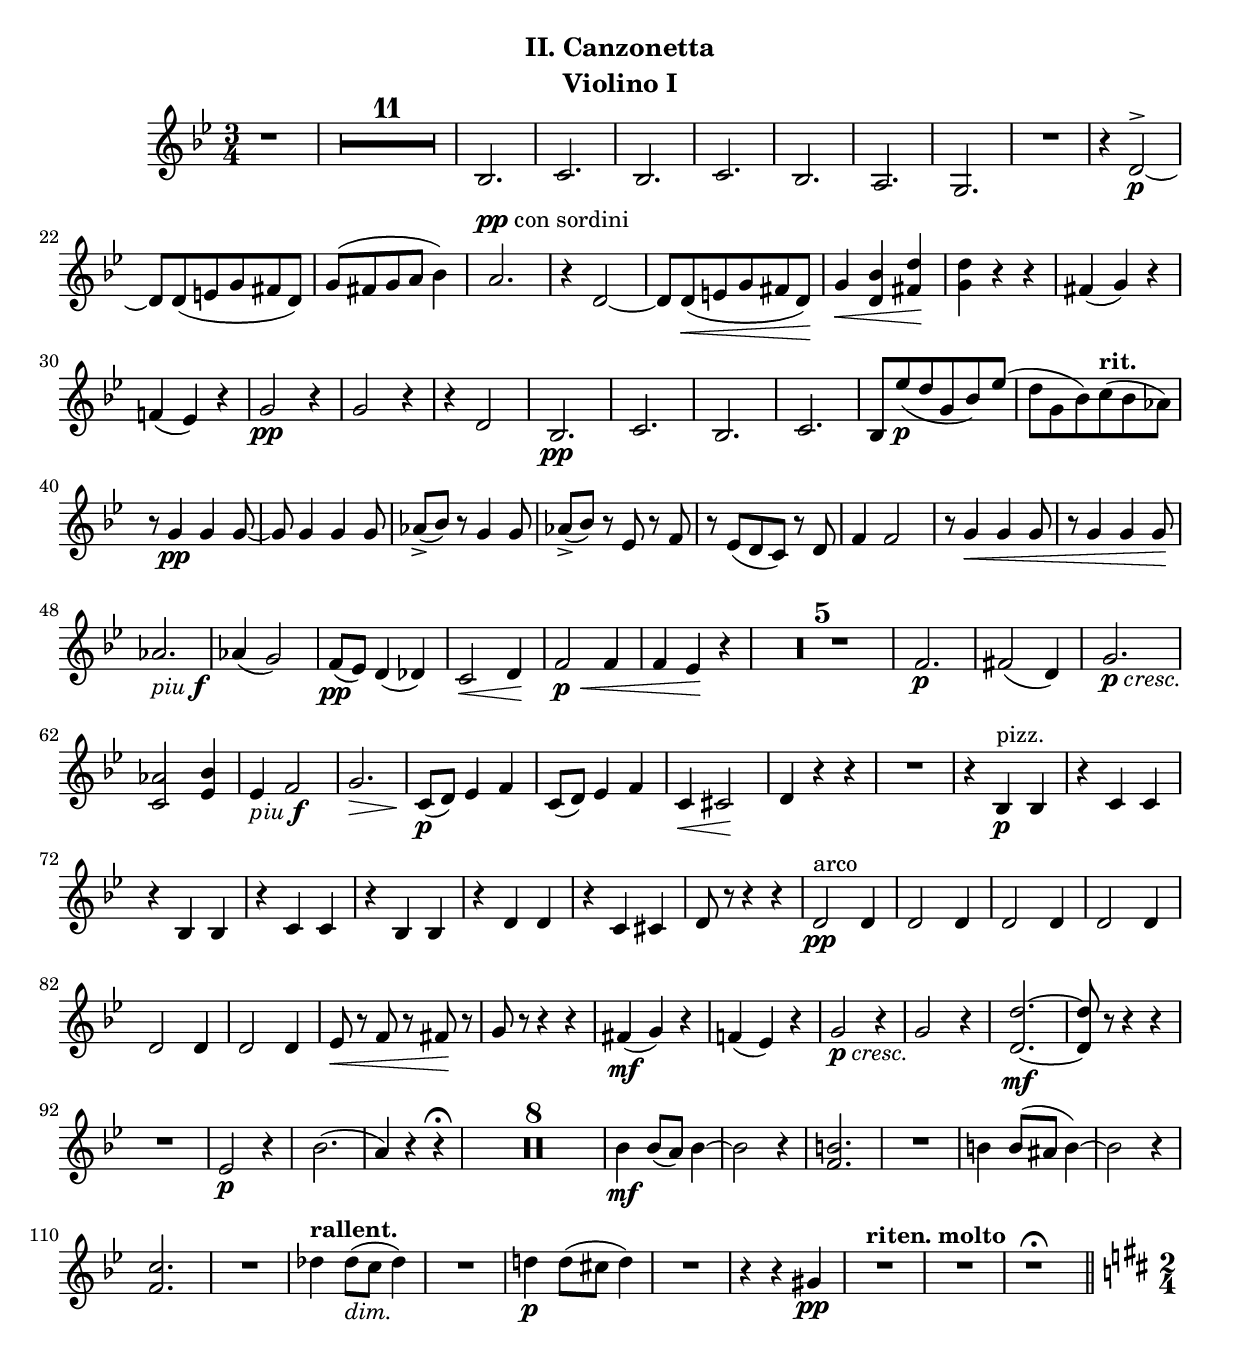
\version "2.18.0"
\include "english.ly"
\include "../defs.ily"
\include "global.ily"
\include "header.ily"

\version "2.18.2"

theFirstViolins =  \relative d' {
	\clef "treble"
	\key g \minor
	
	r1*3/4
	R1*3/4*11
	
	\noDynamic bflat2.\pp_\markup { \dynamic pp con sordini }
	c
	bflat
	c
	bflat
	a
	g
	R1*3/4
	r4 d'2^>\p~
	d8[ d( e g fsharp d])
	g[( fsharp g a] bflat4)
	a2.
	r4 d,2~
	d8[ d(\< e g fsharp d])\!
	g4\< < d bflat' > < fsharp d' >\!
	< g d' > r r
	fsharp( g) r
	f!( eflat) r
	g2\pp r4
	g2 r4
	r4 d2
	bflat2.\pp
	c
	bflat
	c
	bflat8[ eflat'\p( d g, bflat) eflat](
	d[ g, bflat) c( bflat aflat])
	r8 g4\pp g g8~
	g8 g4 g g8
	aflat8->[( bflat]) r g4 g8
	aflat8->[( bflat]) r eflat, r f
	r eflat[( d c]) r d
	f4 f2
	r8 g4\< g g8
	r g4 g g8\!
	aflat2._\markup { \italic piu \dynamic f }
	aflat4( g2)
	f8\pp[( eflat]) d4( dflat)
	c2\< d4\!
	f2\p\< f4
	f eflat\! r
	
	R1*3/4*5
	
	f2.\p
	fsharp2( d4)
	g2._\markup { \dynamic p \italic cresc.}
	< c, aflat' >2 < eflat bflat' >4
	eflat4_\markup { \italic piu \dynamic f } f2
	<< { g2. } { s4.\> s4 s8\! } >>
	c,8\p[( d]) eflat4 f
	c8[( d]) eflat4 f
	c\< csharp2\!
	d4 r r
	R1*3/4
	
	\set Staff.midiInstrument = #"pizzicato strings"
	r4 bflat\p^\markup {pizz.} bflat
	r c c
	r bflat bflat
	r c c
	r bflat bflat
	r d d
	r c csharp
	d8 r r4 r
	
	\set Staff.midiInstrument = #"string ensemble 1"
	d2\pp^arco d4
	d2 d4
	d2 d4
	d2 d4
	d2 d4
	d2 d4
	eflat8\< r f r fsharp\! r
	g r r4 r
	fsharp4\mf( g) r4
	f!4( eflat) r
	g2_\markup { \dynamic p \italic cresc. } r4
	g2 r4
	< d d' >2.\mf~
	< d d' >8 r r4 r
	R1*3/4
	eflat2\p r4
	bflat'2.(
	a4) r r\fermata
	
	R1*3/4*8
	
	bflat4\mf bflat8[( a]) bflat4~
	bflat2 r4
	< f b >2.
	R1*3/4
	b4 b8[( asharp] b4)~
	b2 r4
	< f c' >2.
	R1*3/4
	dflat'4 dflat8[(_\markup { \italic dim. } c] dflat4)
	R1*3/4
	d!4\p d8[( csharp] d4)
	R1*3/4
	r4 r gsharp,\pp
	
	R1*3/4*2
	r1*3/4\fermata
}


\header {
	instrument = "Violino I"
}
	
\score {
	\context Staff ="violino1" <<
      	\barlines
      	\theFirstViolins >>
}
